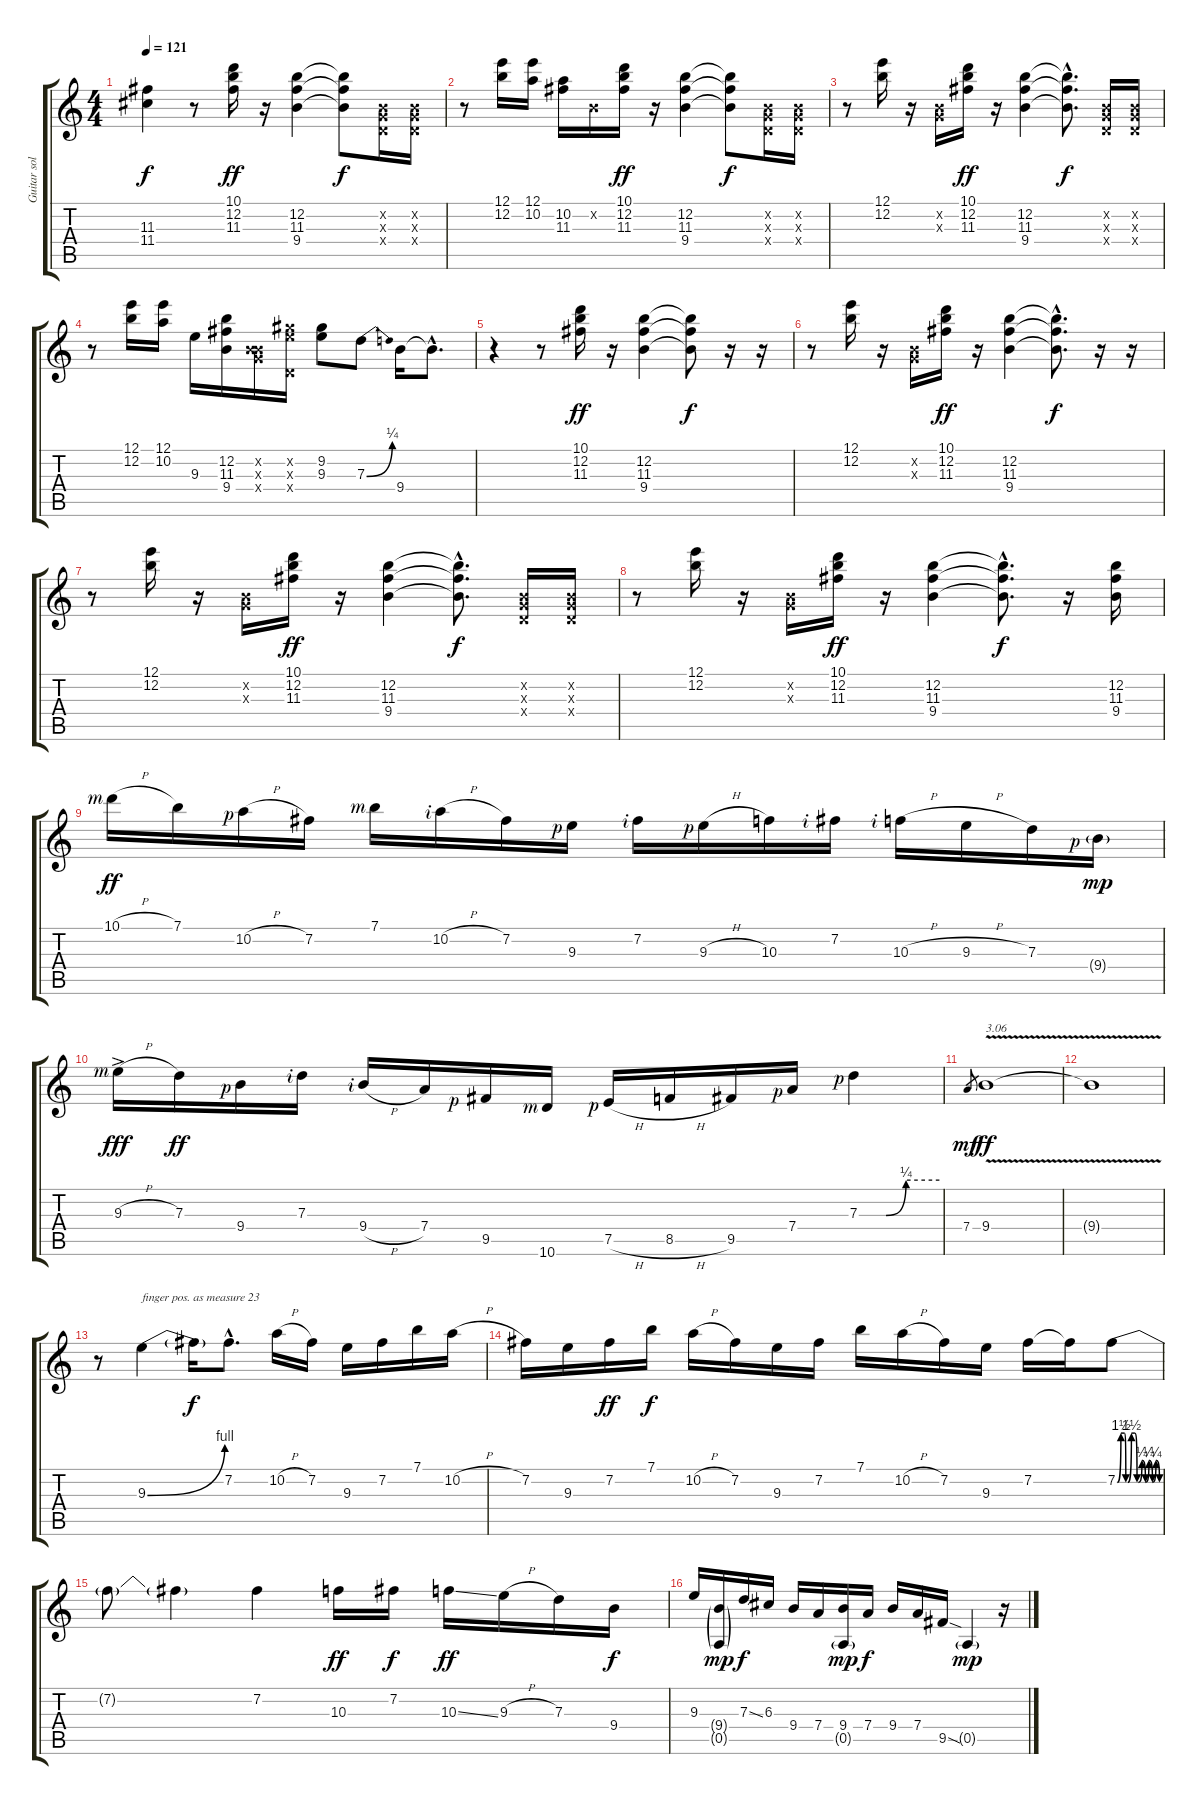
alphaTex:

\track ("Guitar solo" "Guitar sol") {instrument overdrivenguitar}
\staff {score tabs}
\tuning (E4 B3 G3 D3 A2 E2) {hide}
\ts (4 4)
\tempo 121
\clef g2
\ks c
(11.3{t} 11.4{t}).4{dy f} r.8 (10.1 12.2 11.3).16{dy ff} r.16 (12.2 11.3 9.4).4 (12.2{t} 11.3{t} 9.4{t}).8{dy f} (0.2{x} 0.3{x} 0.4{x}).16 (0.2{x} 0.3{x} 0.4{x}).16 |
r.8 (12.1 12.2).16 (12.1 10.2).16 (10.2 11.3).16 0.2{x}.16 (10.1 12.2 11.3).16{dy ff} r.16 (12.2 11.3 9.4).4 (12.2{t} 11.3{t} 9.4{t}).8{dy f} (0.2{x} 0.3{x} 0.4{x}).16 (0.2{x} 0.3{x} 0.4{x}).16 |
r.8 (12.1 12.2).16 r.16 (0.2{x} 0.3{x}).16 (10.1 12.2 11.3).16{dy ff} r.16 (12.2 11.3 9.4).4 (12.2{hac t} 11.3{hac t} 9.4{hac t}).8{d dy f} (0.2{x} 0.3{x} 0.4{x}).16 (0.2{x} 0.3{x} 0.4{x}).16 |
r.8 (12.1 12.2).16 (12.1 10.2).16 9.3.16 (12.2 11.3 9.4).16 (0.2{x} 0.3{x} 9.4{x}).16 (9.2{x} 9.3{x} 0.4{x}).16 (9.2 9.3).8 7.3{be (bend 0 0 60 1)}.8 9.4.16 9.4{hac t}.8{d} |
r.4 r.8 (10.1 12.2 11.3).16{dy ff} r.16 (12.2 11.3 9.4).4 (12.2{t} 11.3{t} 9.4{t}).8{dy f} r.16 r.16 |
r.8 (12.1 12.2).16 r.16 (0.2{x} 0.3{x}).16 (10.1 12.2 11.3).16{dy ff} r.16 (12.2 11.3 9.4).4 (12.2{hac t} 11.3{hac t} 9.4{hac t}).8{d dy f} r.16 r.16 |
r.8 (12.1 12.2).16 r.16 (0.2{x} 0.3{x}).16 (10.1 12.2 11.3).16{dy ff} r.16 (12.2 11.3 9.4).4 (12.2{hac t} 11.3{hac t} 9.4{hac t}).8{d dy f} (0.2{x} 0.3{x} 0.4{x}).16 (0.2{x} 0.3{x} 0.4{x}).16 |
r.8 (12.1 12.2).16 r.16 (0.2{x} 0.3{x}).16 (10.1 12.2 11.3).16{dy ff} r.16 (12.2 11.3 9.4).4 (12.2{hac t} 11.3{hac t} 9.4{hac t}).8{d dy f} r.16 (12.2 11.3 9.4).16 |
10.1{h rf 3}.16{dy ff} 7.1.16 10.2{h rf 1}.16 7.2.16 7.1{rf 3}.16 10.2{h rf 2}.16 7.2.16 9.3{rf 1}.16 7.2{rf 2}.16 9.3{h rf 1}.16 10.3.16 7.2{rf 2}.16 10.3{h rf 2}.16 9.3{h}.16 7.3.16 9.4{g rf 1}.16{dy mp} |
9.3{h ac rf 3}.16{dy fff} 7.3.16{dy ff} 9.4{rf 1}.16 7.3{rf 2}.16 9.4{h rf 2}.16 7.4.16 9.5{rf 1}.16 10.6{rf 3}.16 7.5{h rf 1}.16 8.5{h}.16 9.5.16 7.4{rf 1}.16 7.3{be (custom 0 0 20 0 35 1 60 1) rf 1}.4 |
7.4.8{gr dy mf} 9.4{v}.1{txt "3.06" dy ff} |
9.4{t}.1 |
r.8 9.3{be (bend 0 0 60 4)}.4{txt "finger pos. as measure 23"} 9.3{t}.16{dy f} 7.2{hac}.8{d} 10.2{h}.16 7.2.16 9.3.16 7.2.16 7.1.16 10.2{h}.16 |
7.2.16 9.3.16 7.2.16{dy ff} 7.1.16{dy f} 10.2{h}.16 7.2.16 9.3.16 7.2.16 7.1.16 10.2{h}.16 7.2.16 9.3.16 7.2.16 7.2{t}.16 7.2{be (custom 0 0 5 6 10 6 12 0 15 0 20 6 25 6 28 0 30 0 35 1 40 0 45 1 50 0 55 1 60 0)}.8 |
7.2{t}.8 7.2{t}.4 7.2.4 10.3.16{dy ff} 7.2.16{dy f} 10.3{ss}.16{dy ff} 9.3{h}.16 7.3.16 9.4.16{dy f} |
9.3.16 (9.4{g} 0.5{g}).16{dy mp} 7.3{ss}.16{dy f} 6.3.16 9.4.16 7.4.16 (9.4 0.5{g}).16{dy mp} 7.4.16{dy f} 9.4.16 7.4.16 9.5{sod}.16 0.5{g}.4{dy mp} r.16
